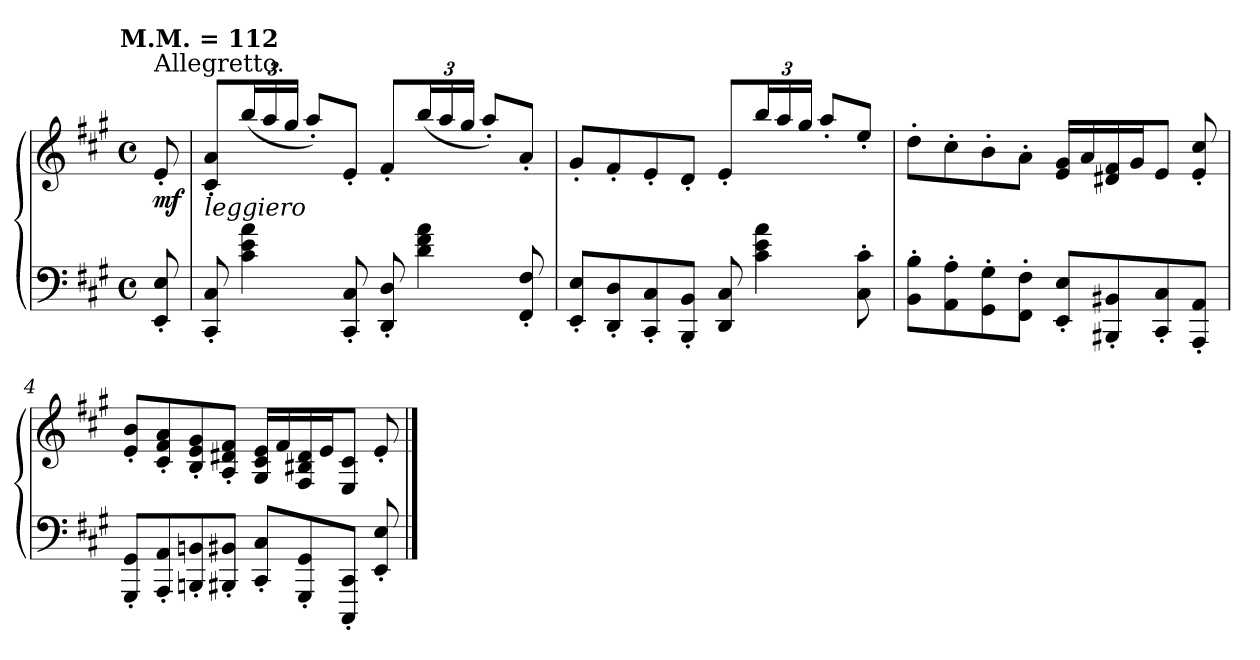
**kern	**kern	**dynam
*part1	*part1	*part1
*staff2	*staff1	*staff1/2
*clefF4	*clefG2	*
*k[f#c#g#]	*k[f#c#g#]	*
!!LO:TX:omd:t=M.M.   = 112
*M4/4	*M4/4	*
*met(c)	*met(c)	*
*MM112	*MM112	*
=	=	=
!	!LO:TX:a:t=Allegretto.	!
!	!	!LO:DY:b
8EE'/ 8E'/	8e'/	mf
=1	=1	=1
!	!LO:TX:b:i:t=leggiero	!
8CC#'/ 8C#'/	8c#'/ 8a'/L	.
*	*Xbrackettup	*
4c#\ 4e\ 4a\	(>24bb/L	.
.	24aa/	.
.	24gg#/JJ	.
.	8aa'/L)	.
8CC#'/ 8C#'/	8e'/J	.
8DD'/ 8D'/	8f#'/L	.
4d\ 4f#\ 4a\	(>24bb/L	.
.	24aa/	.
.	24gg#/JJ	.
.	8aa'/L)	.
8FF#'/ 8F#'/	8a'/J	.
=2	=2	=2
8EE'/ 8E'/L	8g#'/L	.
8DD'/ 8D'/	8f#'/	.
8CC#'/ 8C#'/	8e'/	.
8BBB'/ 8BB'/J	8d'/J	.
8DD/ 8C#/	8e'/L	.
4c#\ 4e\ 4a\	24bb/L	.
.	24aa/	.
.	24gg#/JJ	.
.	8aa'/L	.
8C#'\ 8c#'\	8ee'/J	.
!!LO:LB:g=z
=3	=3	=3
8BB'\ 8B'\L	8dd'\L	.
8AA'\ 8A'\	8cc#'\	.
8GG#'\ 8G#'\	8b'\	.
8FF#'\ 8F#'\J	8a'\J	.
8EE'/ 8E'/L	16e/ 16g#/LL	.
.	16a/	.
8BBB#X'/ 8BB#X'/	16d#X/ 16f#/	.
.	16g#/J	.
8CC#'/ 8C#'/	8e/J	.
8AAA'/ 8AA'/J	8e'/ 8cc#'/	.
=4	=4	=4
8GGG#'/ 8GG#'/L	8e'/ 8b'/L	.
8AAA'/ 8AA'/	8c#'/ 8f#'/ 8a'/	.
8BBBn'/ 8BBn'/	8B'/ 8e'/ 8g#'/	.
8BBB#X'/ 8BB#X'/J	8A'/ 8d#X'/ 8f#'/J	.
8CC#'/ 8C#'/L	16G#/ 16c#/ 16e/LL	.
.	16f#/	.
8GGG#'/ 8GG#'/	16F#/ 16B#X/ 16d#/	.
.	16e/J	.
8CCC#'/ 8CC#'/J	8E/ 8c#/J	.
8EE'/ 8E'/	8e'/	.
==	==	==
*-	*-	*-
